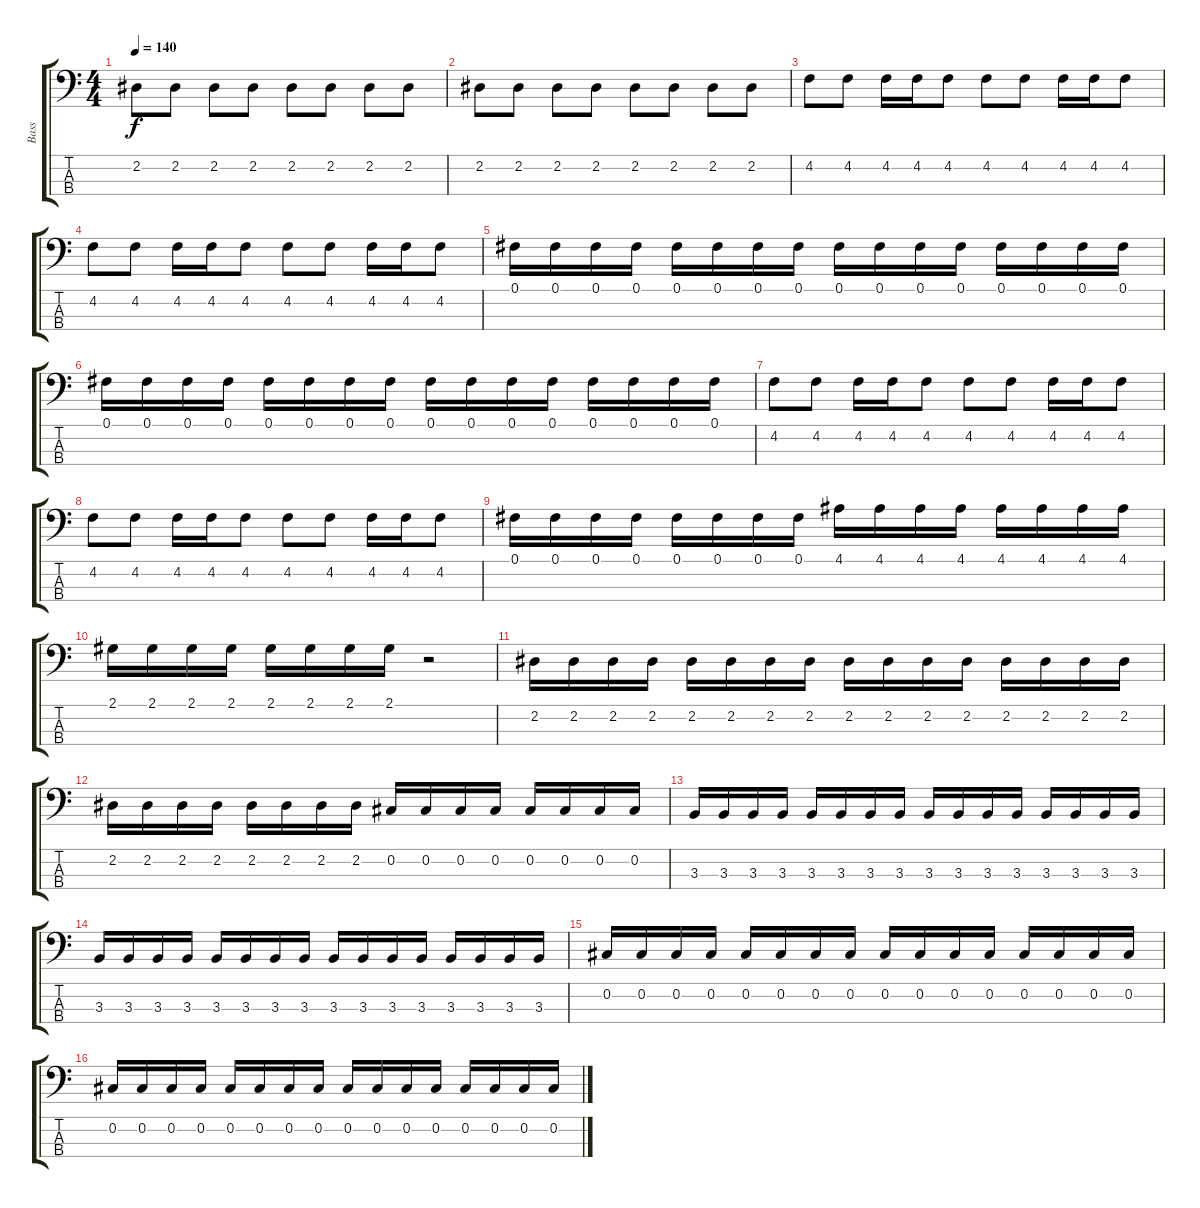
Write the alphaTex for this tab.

\track ("Bass" "Bass") {instrument electricbassfinger}
\staff {score tabs}
\tuning (Gb2 Db2 Ab1 Eb1) {hide}
\ts (4 4)
\tempo 140
\clef f4
\ks c
2.2.8{dy f} 2.2.8 2.2.8 2.2.8 2.2.8 2.2.8 2.2.8 2.2.8 |
2.2.8 2.2.8 2.2.8 2.2.8 2.2.8 2.2.8 2.2.8 2.2.8 |
4.2.8 4.2.8 4.2.16 4.2.16 4.2.8 4.2.8 4.2.8 4.2.16 4.2.16 4.2.8 |
4.2.8 4.2.8 4.2.16 4.2.16 4.2.8 4.2.8 4.2.8 4.2.16 4.2.16 4.2.8 |
0.1.16 0.1.16 0.1.16 0.1.16 0.1.16 0.1.16 0.1.16 0.1.16 0.1.16 0.1.16 0.1.16 0.1.16 0.1.16 0.1.16 0.1.16 0.1.16 |
0.1.16 0.1.16 0.1.16 0.1.16 0.1.16 0.1.16 0.1.16 0.1.16 0.1.16 0.1.16 0.1.16 0.1.16 0.1.16 0.1.16 0.1.16 0.1.16 |
4.2.8 4.2.8 4.2.16 4.2.16 4.2.8 4.2.8 4.2.8 4.2.16 4.2.16 4.2.8 |
4.2.8 4.2.8 4.2.16 4.2.16 4.2.8 4.2.8 4.2.8 4.2.16 4.2.16 4.2.8 |
0.1.16 0.1.16 0.1.16 0.1.16 0.1.16 0.1.16 0.1.16 0.1.16 4.1.16 4.1.16 4.1.16 4.1.16 4.1.16 4.1.16 4.1.16 4.1.16 |
2.1.16 2.1.16 2.1.16 2.1.16 2.1.16 2.1.16 2.1.16 2.1.16 r.2 |
2.2.16 2.2.16 2.2.16 2.2.16 2.2.16 2.2.16 2.2.16 2.2.16 2.2.16 2.2.16 2.2.16 2.2.16 2.2.16 2.2.16 2.2.16 2.2.16 |
2.2.16 2.2.16 2.2.16 2.2.16 2.2.16 2.2.16 2.2.16 2.2.16 0.2.16 0.2.16 0.2.16 0.2.16 0.2.16 0.2.16 0.2.16 0.2.16 |
3.3.16 3.3.16 3.3.16 3.3.16 3.3.16 3.3.16 3.3.16 3.3.16 3.3.16 3.3.16 3.3.16 3.3.16 3.3.16 3.3.16 3.3.16 3.3.16 |
3.3.16 3.3.16 3.3.16 3.3.16 3.3.16 3.3.16 3.3.16 3.3.16 3.3.16 3.3.16 3.3.16 3.3.16 3.3.16 3.3.16 3.3.16 3.3.16 |
0.2.16 0.2.16 0.2.16 0.2.16 0.2.16 0.2.16 0.2.16 0.2.16 0.2.16 0.2.16 0.2.16 0.2.16 0.2.16 0.2.16 0.2.16 0.2.16 |
0.2.16 0.2.16 0.2.16 0.2.16 0.2.16 0.2.16 0.2.16 0.2.16 0.2.16 0.2.16 0.2.16 0.2.16 0.2.16 0.2.16 0.2.16 0.2.16
